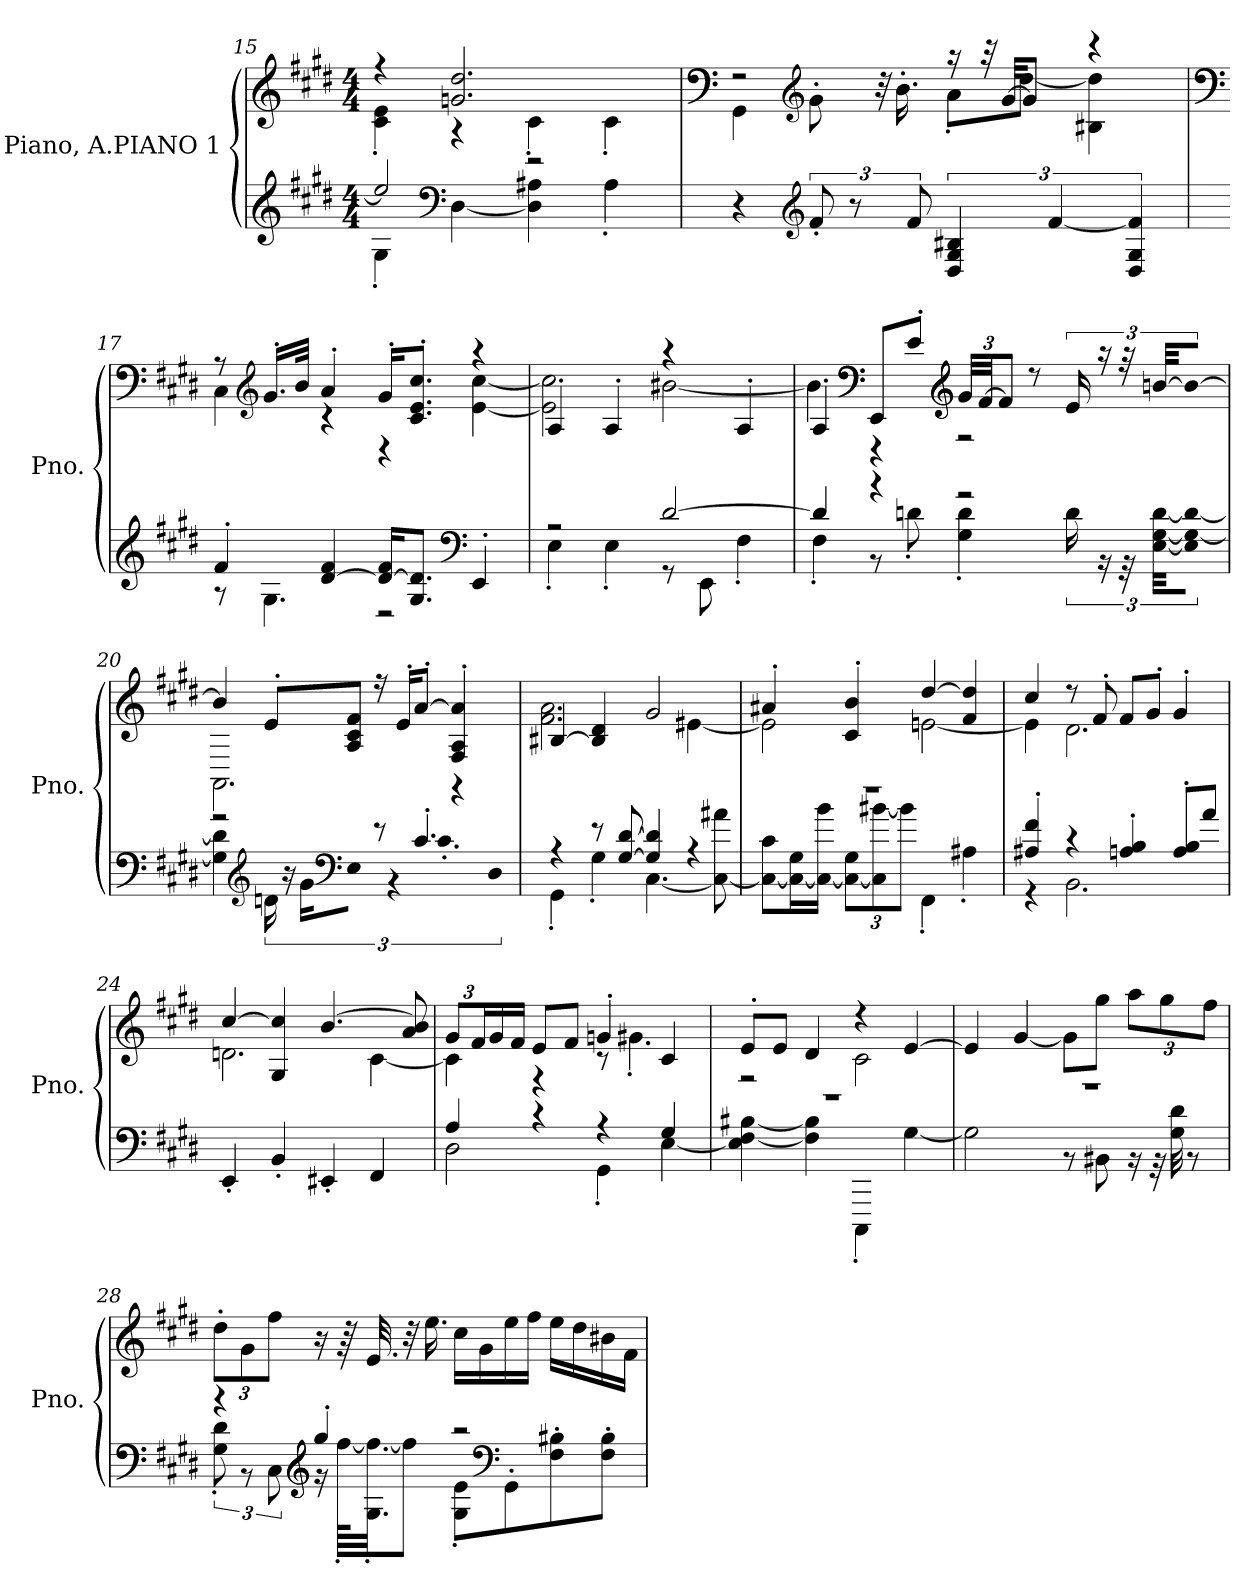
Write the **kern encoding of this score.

**kern	**kern
*part1	*part1
*staff2	*staff1
*I"Piano, A.PIANO 1	*
*I'Pno.	*
*clefG2	*clefG2
*k[f#c#g#d#]	*k[f#c#g#d#]
*M4/4	*M4/4
=15	=15
*^	*^
2ee/]	4G#'\	4r	4c#\' 4e\'
*clefF4	*	*	*
.	[4D#\	2.gn/ 2.dd#/	4r
2r	4D#\] 4A#X\	.	4c#'\
.	4A#'\	.	4c#'\
*v	*v	*	*
!!LO:LB:g=z	!!
=16	=16	=16
*	*clefF4	*
4r	2r	4GG#\
*clefG2	*clefG2	*
12f#'/	.	8g#'\
12r	.	.
.	.	32r
.	.	16.b'\
12f#/	.	.
6D#/ 6G#/ 6B#X/	16r	8a'\L
.	32r	.
.	[32g#/KKL	.
.	8g#/J]	[8dd#\J
[6f#/	.	.
.	4r	4B#X\ 4dd#\]
6D#/ 6G#/ 6f#/]	.	.
=17	=17	=17
*	*clefF4	*
*^	*	*
4f#'/	8r	8r	4C#\
*	*	*clefG2	*
.	4.G#\	16.g#'/LL	.
.	.	32b/JJk	.
[4d#/ 4f#/	.	4a'/	4r
16d#/_ 16f#/KL	2r	16g#'/KL	4r
8.G#/ 8.d#/]J	.	8.c#/' 8.e/' 8.cc#/'J	.
*clefF4	*	*	*
4EE'/	.	4r	[4e\ [4cc#\
=18	=18	=18	=18
2r	4E'\	4A'/	2e\] 2cc#\]
.	4E'\	4A'/	.
[2d#/	8r	4r	[2b#X\
.	8EE\	.	.
.	4F#'\	4A'/	.
!!LO:PB:g=z	!!
=19	=19	=19	=19
4d#/]	4F#'\	4A'/	4b#\]
*	*	*clefF4	*
4r	8r	8EE/L	4r
.	8dn'\	8e'/J	.
*	*	*clefG2	*
*	*	*Xbrackettup	*
2r	4G#\' 4d\'	48g#/LLL	2r
.	.	[48f#/JJ	.
.	.	12f#/J]	.
.	.	8r	.
*	*	*brackettup	*
.	24d\	24e/	.
.	24r	24r	.
.	48r	48r	.
.	[48E\ [48G#\ [48d\KKL	[48bn/KKL	.
.	8E\] 8G#\_ 8d\_J	8b/J_	.
=20	=20	=20	=20
2r	4G#\] 4d\]	4b/]	2.AA\
*clefG2	*	*	*
.	24dn\	8e'/L	.
.	24r	.	.
.	24g#\KL	.	.
*clefF4	*	*	*
.	8E\J	8A/ 8c#/ 8f#/J	.
8r	16r	16r	.
.	8.c#'\	16e'/KL	.
4.c#'/	.	[8a'/J	.
.	4D#\	4F#/' 4A/' 4a/]'	4r
!!LO:LB:g=z	!!
=21	=21	=21	=21
4r	4GG#'\	[4B#X/	2.f#\ 2.a\
8r	4G#'\	4B#/] 4d#/	.
[8G#/ [8d#/	.	.	.
4G#/] 4d#/]	[4.C#\	2g#/	.
4r	.	.	[4e#X\
.	8C#\_ 8a#X\	.	.
=22	=22	=22	=22
1r	8C#\_ 8c#\L	4a#X'/	2e#\]
.	16C#\_ 16G#\L	.	.
.	16C#\_ 16b\JJ	.	.
*	*Xbrackettup	*	*
.	12C#\_ 12G#\L	4c#/' 4b/'	.
.	12C#\] [12b#X\	.	.
.	12b#\J]	.	.
.	4FF#'\	[4dd#/	[2en\
.	4A#X'\	4f#/ 4dd#/]	.
=23	=23	=23	=23
4A#X/' 4f#/'	4r	4cc#/	4e\]
4r	2.BB\	8r	2.d#\
.	.	8f#'/	.
4An/' 4B/'	.	8f#/L	.
.	.	8g#'/J	.
8A/' 8B/'L	.	4g#'/	.
8a/J	.	.	.
*v	*v	*	*
!!LO:LB:g=z	!!
=24	=24	=24
4EE'/	[4cc#/	2.dn\
4BB'/	4G#/ 4cc#/]	.
4EE#X'/	[4.b/	.
4FF#/	.	[4c#\
.	8a/ 8b/]	.
=25	=25	=25
*^	*	*
*	*	*Xbrackettup	*
4A/	2D#\	12g#/L	4c#\]
.	.	24f#/L	.
.	.	16g#/	.
.	.	16f#/JJ	.
4r	.	8e/L	4r
.	.	8f#/J	.
4r	4GG#'\	4gn'/	8r
.	.	.	4.g#X'\
4G#/	[4E\	4c#/	.
=26	=26	=26	=26
1r	4E\] [4F#\ [4B#X\	8e'/L	2r
.	.	8e/J	.
.	4F#\] 4B#\]	4d#/	.
.	4CCC#'\	4r	2c#\
.	[4G#\	[4e/	.
*	*	*v	*v
=27	=27	=27
1r	2G#\]	4e/]
.	.	[4g#/
.	8r	8g#\L]
.	8BB#X\	8gg#\J
.	16r	12aa\L
.	32r	.
.	.	12gg#\
.	32G#\ 32d#\	.
.	8r	.
.	.	12ff#\J
!!LO:LB:g=z
=28	=28	=28
*	*brackettup	*
4r	12G#\' 12d#\'	12dd#'\L
.	12r	12g#\
.	12C#\	12ff#\J
*clefG2	*	*
4gg#'/	16r	16r
.	[64ff#'\KLLL	64r
.	32.G#\' 32.ff#\_'JJ	32.e/
.	8ff#\J]	32r
.	.	16.ee\
2r	8G#\' 8e\'L	16cc#\LL
.	.	16g#\
*clefF4	*	*
.	8GG#'\	16ee\
.	.	16ff#\JJ
.	8F#\' 8B#X\'	16ee\LL
.	.	16dd#\
.	8F#\' 8B#\'J	16b#X\
.	.	16f#\JJ
*v	*v	*
=	=
*-	*-
